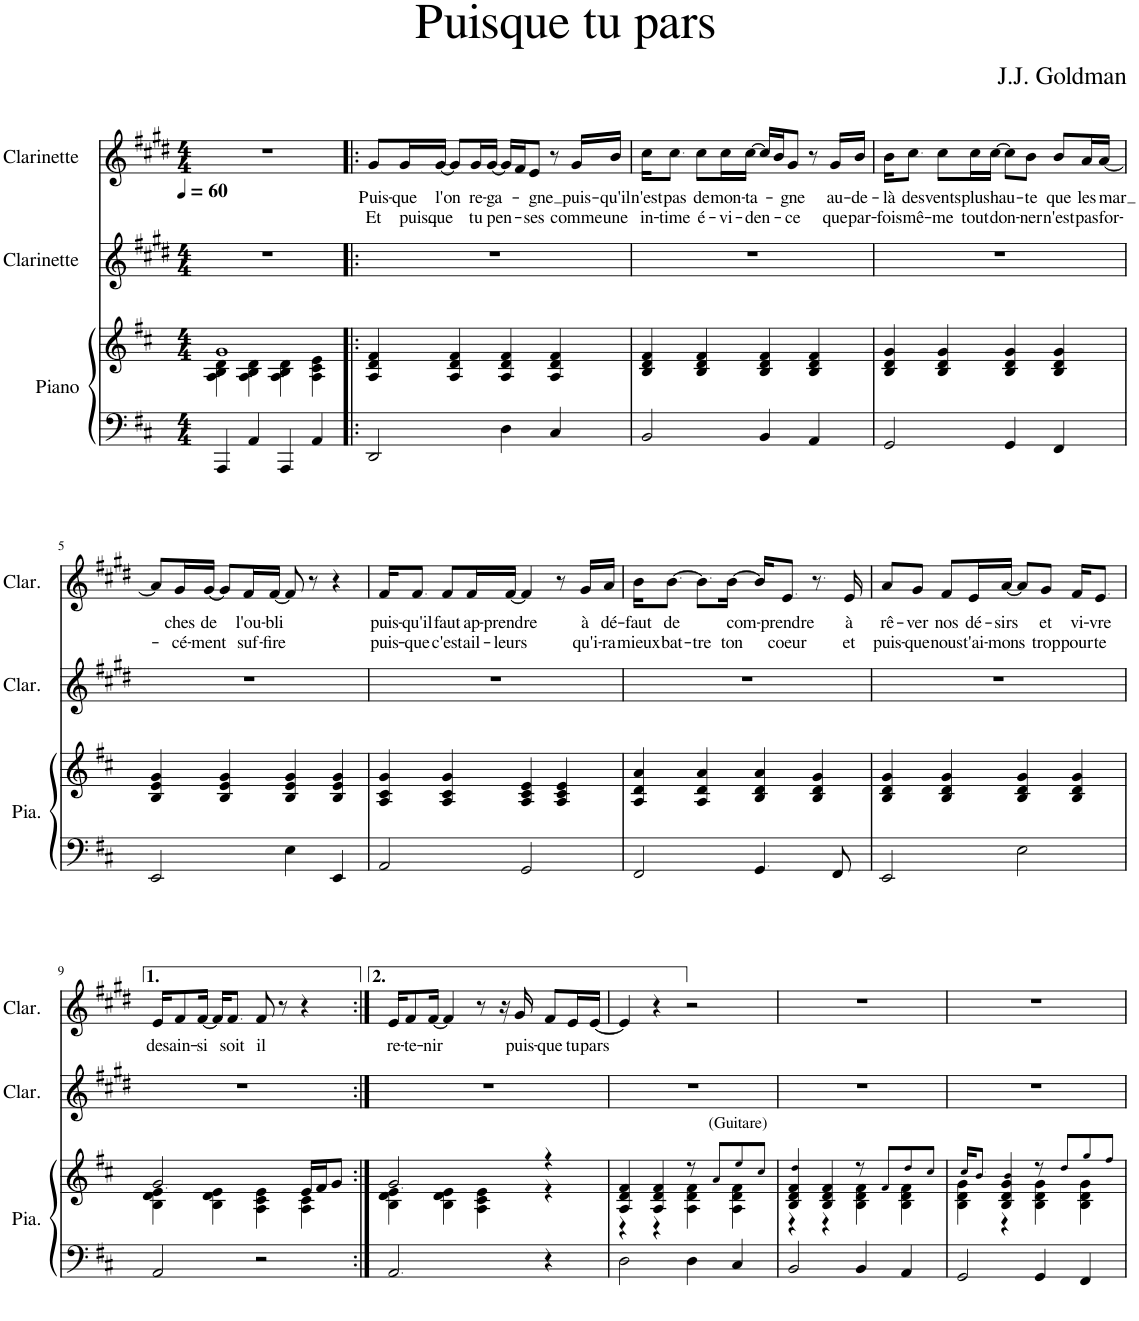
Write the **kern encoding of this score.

**kern	**kern	**kern	**kern	**text	**text
*part3	*part3	*part2	*part1	*part1	*part1
*staff4	*staff3	*staff2	*staff1	*staff1	*staff1
*I"Piano	*	*I"Clarinette	*I"Clarinette	*	*
*I'Pia.	*	*I'Clar.	*I'Clar.	*	*
*clefF4	*clefG2	*clefG2	*clefG2	*	*
*	*	*Trd1c2	*Trd1c2	*	*
*k[f#c#]	*k[f#c#]	*k[f#c#g#d#]	*k[f#c#g#d#]	*	*
*M4/4	*M4/4	*M4/4	*M4/4	*	*
*MM60	*MM60	*MM60	*MM60	*	*
=1	=1	=1	=1	=1	=1
*	*^	*	*	*	*
4AAA/	4A\ 4B\ 4d\	1g	1r	1r	.	.
4AA/	4A\ 4B\ 4d\	.	.	.	.	.
4AAA/	4A\ 4B\ 4d\	.	.	.	.	.
4AA/	4A\ 4c#\ 4e\	.	.	.	.	.
*	*v	*v	*	*	*	*
=2!|:	=2!|:	=2!|:	=2!|:	=2!|:	=2!|:
!	!	!	!	!LO:LY:b	!LO:LY:b
2DD/	4A/ 4d/ 4f#/	1r	8g#/L	Puis-	Et
!	!	!	!	!LO:LY:b	!LO:LY:b
.	.	.	16g#/L	-que	puis
!	!	!	!	!LO:LY:b	!LO:LY:b
.	.	.	[16g#/JJ	l'on	que
.	4A/ 4d/ 4f#/	.	8g#/L]	.	.
!	!	!	!	!LO:LY:b	!LO:LY:b
.	.	.	16g#/L	re-	tu
!	!	!	!	!LO:LY:b	!LO:LY:b
.	.	.	[16g#/JJ	-ga-	pen-
4D\	4A/ 4d/ 4f#/	.	16g#/LL]	.	.
.	.	.	16f#/J	.	.
!	!	!	!	!LO:LY:b	!LO:LY:b
.	.	.	8e/J	-gne	-ses
4C#/	4A/ 4d/ 4f#/	.	8r	.	.
!	!	!	!	!LO:LY:b	!LO:LY:b
.	.	.	16g#/LL	puis-	comme
!	!	!	!	!LO:LY:b	!LO:LY:b
.	.	.	16b/JJ	-qu'il	une
=3	=3	=3	=3	=3	=3
!	!	!	!	!LO:LY:b	!LO:LY:b
2BB/	4B/ 4d/ 4f#/	1r	16cc#\KL	n'est	in-
!	!	!	!	!LO:LY:b	!LO:LY:b
.	.	.	8.cc#\J	pas	-time
!	!	!	!	!LO:LY:b	!LO:LY:b
.	4B/ 4d/ 4f#/	.	8cc#\L	de	é-
!	!	!	!	!LO:LY:b	!LO:LY:b
.	.	.	16cc#\L	mon-	-vi-
!	!	!	!	!LO:LY:b	!LO:LY:b
.	.	.	[16cc#\JJ	-ta-	-den-
4BB/	4B/ 4d/ 4f#/	.	16cc#/LL]	.	.
.	.	.	16b/J	.	.
!	!	!	!	!LO:LY:b	!LO:LY:b
.	.	.	8g#/J	-gne	-ce
4AA/	4B/ 4d/ 4f#/	.	8r	.	.
!	!	!	!	!LO:LY:b	!LO:LY:b
.	.	.	16g#/LL	au-	que
!	!	!	!	!LO:LY:b	!LO:LY:b
.	.	.	16b/JJ	-de-	par-
=4	=4	=4	=4	=4	=4
!	!	!	!	!LO:LY:b	!LO:LY:b
2GG/	4B/ 4d/ 4g/	1r	16b\KL	-là	-fois
!	!	!	!	!LO:LY:b	!LO:LY:b
.	.	.	8.cc#\J	des	mê-
!	!	!	!	!LO:LY:b	!LO:LY:b
.	4B/ 4d/ 4g/	.	8cc#\L	vents	-me
!	!	!	!	!LO:LY:b	!LO:LY:b
.	.	.	16cc#\L	plus	tout
!	!	!	!	!LO:LY:b	!LO:LY:b
.	.	.	[16cc#\JJ	hau-	don-
4GG/	4B/ 4d/ 4g/	.	8cc#\L]	.	.
!	!	!	!	!LO:LY:b	!LO:LY:b
.	.	.	8b\J	-te	-ner
!	!	!	!	!LO:LY:b	!LO:LY:b
4FF#/	4B/ 4d/ 4g/	.	8b/L	que	n'est
!	!	!	!	!LO:LY:b	!LO:LY:b
.	.	.	16a/L	les	pas
!	!	!	!	!LO:LY:b	!LO:LY:b
.	.	.	[16a/JJ	mar	for-
!!LO:LB:g=z
=5	=5	=5	=5	=5	=5
2EE/	4B/ 4e/ 4g/	1r	8a/L]	.	.
!	!	!	!	!LO:LY:b	!LO:LY:b
.	.	.	16g#/L	-ches	-cé-
!	!	!	!	!LO:LY:b	!LO:LY:b
.	.	.	[16g#/JJ	de	-ment
.	4B/ 4e/ 4g/	.	8g#/L]	.	.
!	!	!	!	!LO:LY:b	!LO:LY:b
.	.	.	16f#/L	l'ou-	suf-
!	!	!	!	!LO:LY:b	!LO:LY:b
.	.	.	[16f#/JJ	-bli	-fire
4E\	4B/ 4e/ 4g/	.	8f#/]	.	.
.	.	.	8r	.	.
4EE/	4B/ 4e/ 4g/	.	4r	.	.
=6	=6	=6	=6	=6	=6
!	!	!	!	!LO:LY:b	!LO:LY:b
2AA/	4A/ 4c#/ 4g/	1r	16f#/KL	puis-	puis-
!	!	!	!	!LO:LY:b	!LO:LY:b
.	.	.	8.f#/J	-qu'il	-que
!	!	!	!	!LO:LY:b	!LO:LY:b
.	4A/ 4c#/ 4g/	.	8f#/L	faut	c'est
!	!	!	!	!LO:LY:b	!LO:LY:b
.	.	.	16f#/L	ap-	ail-
!	!	!	!	!LO:LY:b	!LO:LY:b
.	.	.	[16f#/JJ	-prendre	-leurs
2GG/	4A/ 4c#/ 4e/	.	4f#/]	.	.
.	4A/ 4c#/ 4e/	.	8r	.	.
!	!	!	!	!LO:LY:b	!LO:LY:b
.	.	.	16g#/LL	à	qu'i-
!	!	!	!	!LO:LY:b	!LO:LY:b
.	.	.	16a/JJ	dé-	-ra
=7	=7	=7	=7	=7	=7
!	!	!	!	!LO:LY:b	!LO:LY:b
2FF#/	4A/ 4d/ 4a/	1r	16b\KL	-faut	mieux
!	!	!	!	!LO:LY:b	!LO:LY:b
.	.	.	[8.b\J	de	bat-
!	!	!	!	!	!LO:LY:b
.	4A/ 4d/ 4a/	.	8.b\L]	.	-tre
!	!	!	!	!LO:LY:b	!LO:LY:b
.	.	.	[16b\Jk	com-	ton
4.GG/	4B/ 4d/ 4a/	.	16b/KL]	.	.
!	!	!	!	!LO:LY:b	!LO:LY:b
.	.	.	8.e/J	-prendre	coeur
.	4B/ 4d/ 4g/	.	8.r	.	.
8FF#/	.	.	.	.	.
!	!	!	!	!LO:LY:b	!LO:LY:b
.	.	.	16e/	à	et
=8	=8	=8	=8	=8	=8
!	!	!	!	!LO:LY:b	!LO:LY:b
2EE/	4B/ 4d/ 4g/	1r	8a/L	rê-	puis-
!	!	!	!	!LO:LY:b	!LO:LY:b
.	.	.	8g#/J	-ver	-que
!	!	!	!	!LO:LY:b	!LO:LY:b
.	4B/ 4d/ 4g/	.	8f#/L	nos	nous
!	!	!	!	!LO:LY:b	!LO:LY:b
.	.	.	16e/L	dé-	t'ai-
!	!	!	!	!LO:LY:b	!LO:LY:b
.	.	.	[16a/JJ	-sirs	-mons
2E\	4B/ 4d/ 4g/	.	8a/L]	.	.
!	!	!	!	!LO:LY:b	!LO:LY:b
.	.	.	8g#/J	et	trop
!	!	!	!	!LO:LY:b	!LO:LY:b
.	4B/ 4d/ 4g/	.	16f#/KL	vi-	pour
!	!	!	!	!LO:LY:b	!LO:LY:b
.	.	.	8.e/J	-vre	te
!!LO:LB:g=z
=9	=9	=9	=9	=9	=9
*	*^	*	*	*	*
!	!	!	!	!	!LO:LY:b	!
2AA/	4B\ 4d\ 4e\	2.g/	1r	16e/KL	des	.
!	!	!	!	!	!LO:LY:b	!
.	.	.	.	8f#/	ain-	.
!	!	!	!	!	!LO:LY:b	!
.	.	.	.	[16f#/Jk	-si	.
.	4B\ 4d\ 4e\	.	.	16f#/KL]	.	.
!	!	!	!	!	!LO:LY:b	!
.	.	.	.	8.f#/J	soit	.
!	!	!	!	!	!LO:LY:b	!
2r	4A\ 4c#\ 4e\	.	.	8f#/	il	.
.	.	.	.	8r	.	.
.	16e/LL	4A\ 4c#\	.	4r	.	.
.	16f#/J	.	.	.	.	.
.	8g/J	.	.	.	.	.
=10:|!	=10:|!	=10:|!	=10:|!	=10:|!	=10:|!	=10:|!
!	!	!	!	!	!LO:LY:b	!
2.AA/	4B\ 4d\ 4e\	2.g/	1r	16e/KL	re-	.
!	!	!	!	!	!LO:LY:b	!
.	.	.	.	8f#/	-te-	.
!	!	!	!	!	!LO:LY:b	!
.	.	.	.	[16f#/Jk	-nir	.
.	4B\ 4d\ 4e\	.	.	4f#/]	.	.
.	4A\ 4c#\ 4e\	.	.	8r	.	.
.	.	.	.	16r	.	.
!	!	!	!	!	!LO:LY:b	!
.	.	.	.	16g#/	puis-	.
!	!	!	!	!	!LO:LY:b	!
4r	4r	4r	.	8f#/L	-que	.
!	!	!	!	!	!LO:LY:b	!
.	.	.	.	16e/L	tu	.
!	!	!	!	!	!LO:LY:b	!
.	.	.	.	[16e/JJ	pars	.
=11	=11	=11	=11	=11	=11	=11
2D\	4A/ 4d/ 4f#/	4r	1r	4e/]	.	.
.	4A/ 4d/ 4f#/	4r	.	4r	.	.
4D\	8r	4A\ 4d\ 4f#\	.	2r	.	.
!	!LO:TX:a:t=(Guitare)	!	!	!	!	!
.	8a!/L	.	.	.	.	.
4C#/	8ee!/	4A\ 4d\ 4f#\	.	.	.	.
.	8cc#!/J	.	.	.	.	.
=12	=12	=12	=12	=12	=12	=12
2BB/	4B/ 4d/ 4f#/ 4dd!/	4r	1r	1r	.	.
.	4B/ 4d/ 4f#/	4r	.	.	.	.
4BB/	8r	4B\ 4d\ 4f#\	.	.	.	.
.	8f#!/L	.	.	.	.	.
4AA/	8dd!/	4B\ 4d\ 4f#\	.	.	.	.
.	8cc#!/J	.	.	.	.	.
=13	=13	=13	=13	=13	=13	=13
2GG/	16cc#!/KL	4B\ 4d\ 4g\	1r	1r	.	.
.	8.b!/J	.	.	.	.	.
.	4B/ 4d/ 4g/ 4b!/	4r	.	.	.	.
4GG/	8r	4B\ 4d\ 4g\	.	.	.	.
.	8dd!/L	.	.	.	.	.
4FF#/	8gg!/	4B\ 4d\ 4g\	.	.	.	.
.	8ff#!/J	.	.	.	.	.
*	*v	*v	*	*	*	*
=	=	=	=	=	=
*-	*-	*-	*-	*-	*-
